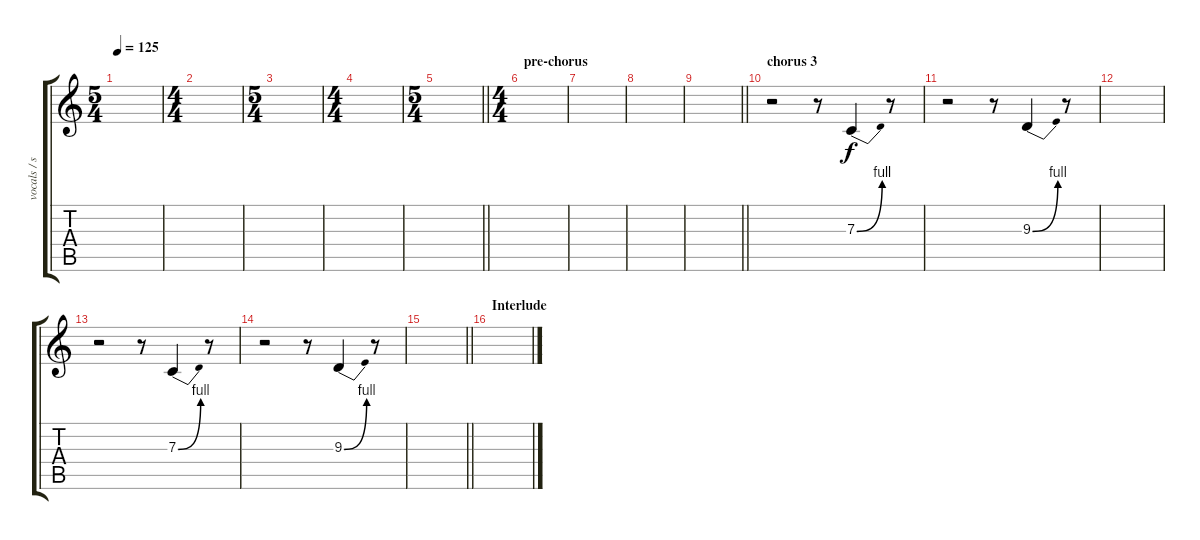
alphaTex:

\track ("vocals / strings" "vocals / s") {instrument lead6voice}
\staff {score tabs}
\tuning (D4 A3 F3 C3 G2 D2) {hide}
\ts (5 4)
\tempo 125
\clef g2
\ks c
|
\ts (4 4)
|
\ts (5 4)
|
\ts (4 4)
|
\ts (5 4)
\barLineRight lightlight
|
\ts (4 4)
\section ("" "pre-chorus")
|
|
|
\barLineRight lightlight
|
\section ("" "chorus 3")
r.2 r.8 7.3{be (bend 0 0 60 4)}.4 r.8 |
r.2 r.8 9.3{be (bend 0 0 60 4)}.4 r.8 |
|
r.2 r.8 7.3{be (bend 0 0 60 4)}.4 r.8 |
r.2 r.8 9.3{be (bend 0 0 60 4)}.4 r.8 |
\barLineRight lightlight
|
\section ("" "Interlude ")
